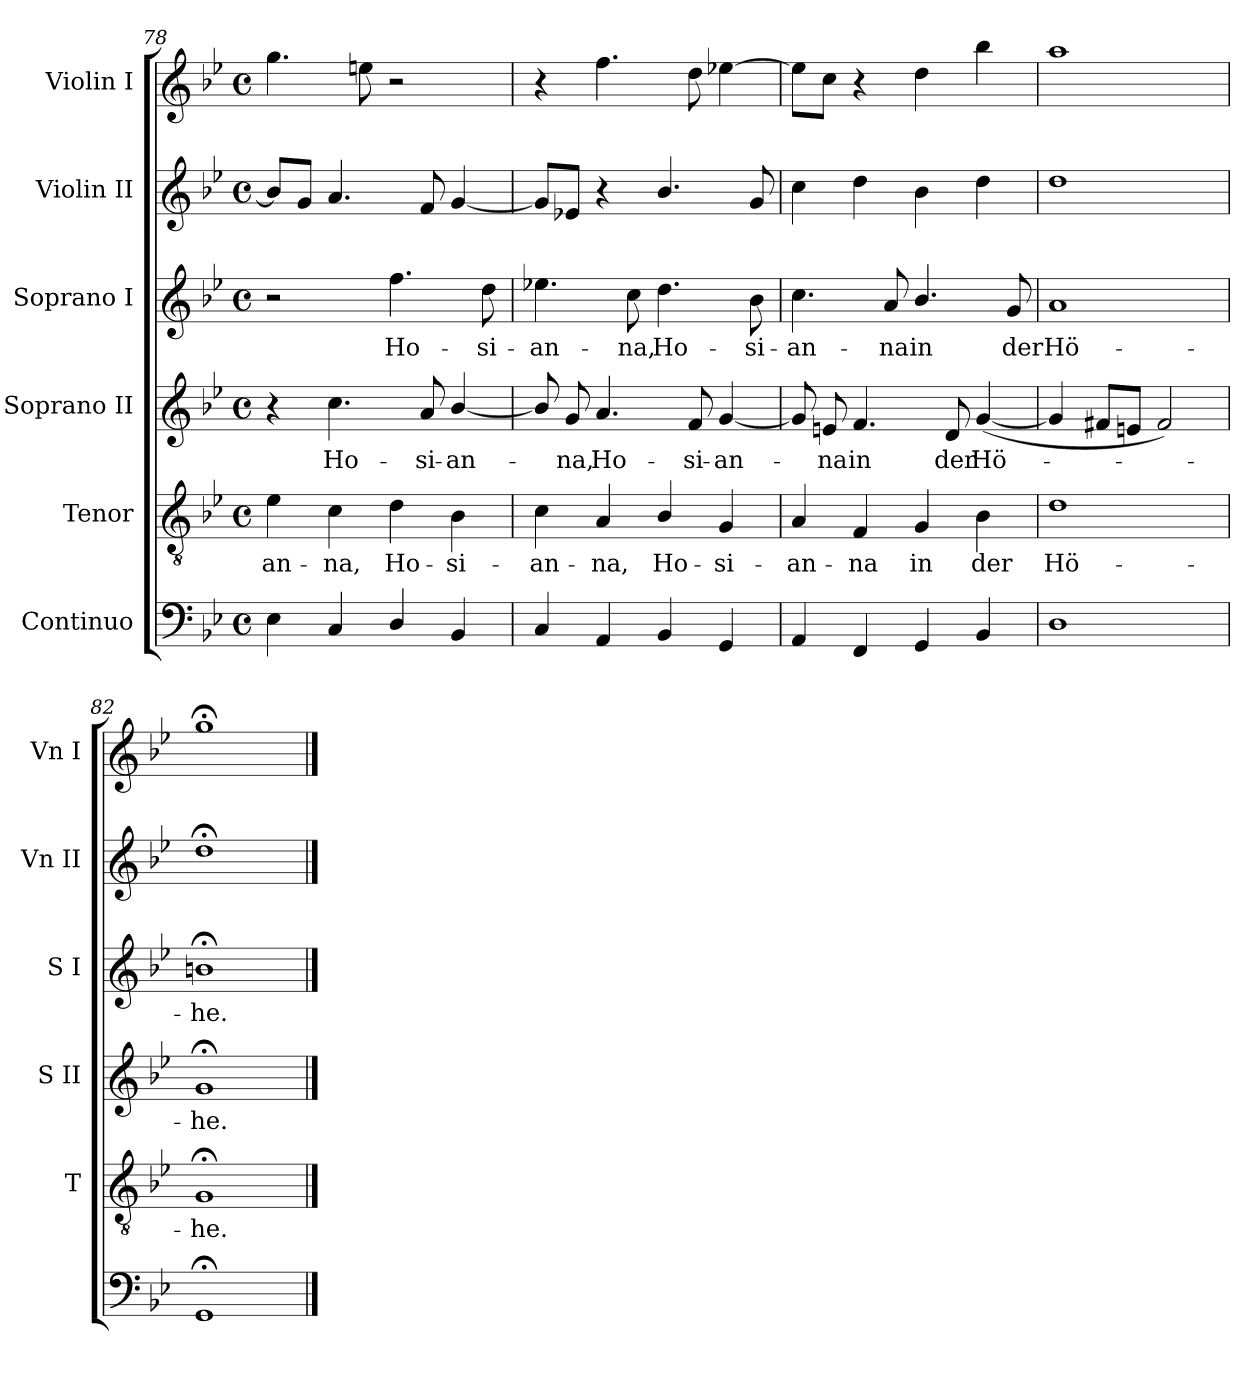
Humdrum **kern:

**kern	**kern	**text	**kern	**text	**kern	**text	**kern	**kern
*part6	*part5	*part5	*part4	*part4	*part3	*part3	*part2	*part1
*staff6	*staff5	*staff5	*staff4	*staff4	*staff3	*staff3	*staff2	*staff1
*I"Continuo	*I"Tenor	*	*I"Soprano II	*	*I"Soprano I	*	*I"Violin II	*I"Violin I
*	*I'T	*	*I'S II	*	*I'S I	*	*I'Vn II	*I'Vn I
!!LO:LB:g=z
*clefF4	*clefGv2	*	*clefG2	*	*clefG2	*	*clefG2	*clefG2
*k[b-e-]	*k[b-e-]	*	*k[b-e-]	*	*k[b-e-]	*	*k[b-e-]	*k[b-e-]
*B-:	*B-:	*	*B-:	*	*B-:	*	*B-:	*B-:
*M4/4	*M4/4	*	*M4/4	*	*M4/4	*	*M4/4	*M4/4
*met(c)	*met(c)	*	*met(c)	*	*met(c)	*	*met(c)	*met(c)
=78	=78	=78	=78	=78	=78	=78	=78	=78
!	!	!LO:LY:b	!	!	!	!	!	!
4E-	4e-	-an-	4r	.	2r	.	8b-L]	4.gg
.	.	.	.	.	.	.	8gJ	.
!	!	!LO:LY:b	!	!LO:LY:b	!	!	!	!
4C	4c	-na,	4.cc	Ho-	.	.	4.a	.
.	.	.	.	.	.	.	.	8een
!	!	!LO:LY:b	!	!	!	!LO:LY:b	!	!
4D/	4d	Ho-	.	.	4.ff	Ho-	.	2r
!	!	!	!	!LO:LY:b	!	!	!	!
.	.	.	8a	-si-	.	.	8f	.
!	!	!LO:LY:b	!	!LO:LY:b	!	!	!	!
4BB-	4B-	-si-	[4b-/	-an-	.	.	[4g	.
!	!	!	!	!	!	!LO:LY:b	!	!
.	.	.	.	.	8dd	-si-	.	.
=79	=79	=79	=79	=79	=79	=79	=79	=79
!	!	!LO:LY:b	!	!	!	!LO:LY:b	!	!
4C	4c	-an-	8b-/]	.	4.ee-X	-an-	8gL]	4r
!	!	!	!	!LO:LY:b	!	!	!	!
.	.	.	8g	na,	.	.	8e-XJ	.
!	!	!LO:LY:b	!	!LO:LY:b	!	!	!	!
4AA	4A	-na,	4.a	Ho-	.	.	4r	4.ff
!	!	!	!	!	!	!LO:LY:b	!	!
.	.	.	.	.	8cc	-na,	.	.
!	!	!LO:LY:b	!	!	!	!LO:LY:b	!	!
4BB-	4B-/	Ho-	.	.	4.dd	Ho-	4.b-/	.
!	!	!	!	!LO:LY:b	!	!	!	!
.	.	.	8f	-si-	.	.	.	8dd
!	!	!LO:LY:b	!	!LO:LY:b	!	!	!	!
4GG	4G	-si-	[4g	-an-	.	.	.	[4ee-X
!	!	!	!	!	!	!LO:LY:b	!	!
.	.	.	.	.	8b-	-si-	8g	.
=80	=80	=80	=80	=80	=80	=80	=80	=80
!	!	!LO:LY:b	!	!	!	!LO:LY:b	!	!
4AA	4A	-an-	8g]	.	4.cc	-an-	4cc	8ee-L]
!	!	!	!	!LO:LY:b	!	!	!	!
.	.	.	8en	na	.	.	.	8ccJ
!	!	!LO:LY:b	!	!LO:LY:b	!	!	!	!
4FF	4F	-na	4.f	in	.	.	4dd	4r
!	!	!	!	!	!	!LO:LY:b	!	!
.	.	.	.	.	8a	-na	.	.
!	!	!LO:LY:b	!	!	!	!LO:LY:b	!	!
4GG	4G	in	.	.	4.b-/	in	4b-	4dd
!	!	!	!	!LO:LY:b	!	!	!	!
.	.	.	8d	der	.	.	.	.
!	!	!LO:LY:b	!	!LO:LY:b	!	!	!	!
4BB-	4B-	der	(<[4g	Hö-	.	.	4dd	4bb-
!	!	!	!	!	!	!LO:LY:b	!	!
.	.	.	.	.	8g	der	.	.
=81	=81	=81	=81	=81	=81	=81	=81	=81
!	!	!LO:LY:b	!	!	!	!LO:LY:b	!	!
1D	1d	Hö-	4g]	.	1a	Hö-	1dd	1aa
.	.	.	8f#XL	.	.	.	.	.
.	.	.	8enJ	.	.	.	.	.
.	.	.	2f#)	.	.	.	.	.
=82	=82	=82	=82	=82	=82	=82	=82	=82
!	!	!LO:LY:b	!	!LO:LY:b	!	!LO:LY:b	!	!
1GG;<	1G;<	-he.	1g;<	he.	1bn;<	-he.	1dd;<	1gg;<
==	==	==	==	==	==	==	==	==
*-	*-	*-	*-	*-	*-	*-	*-	*-
